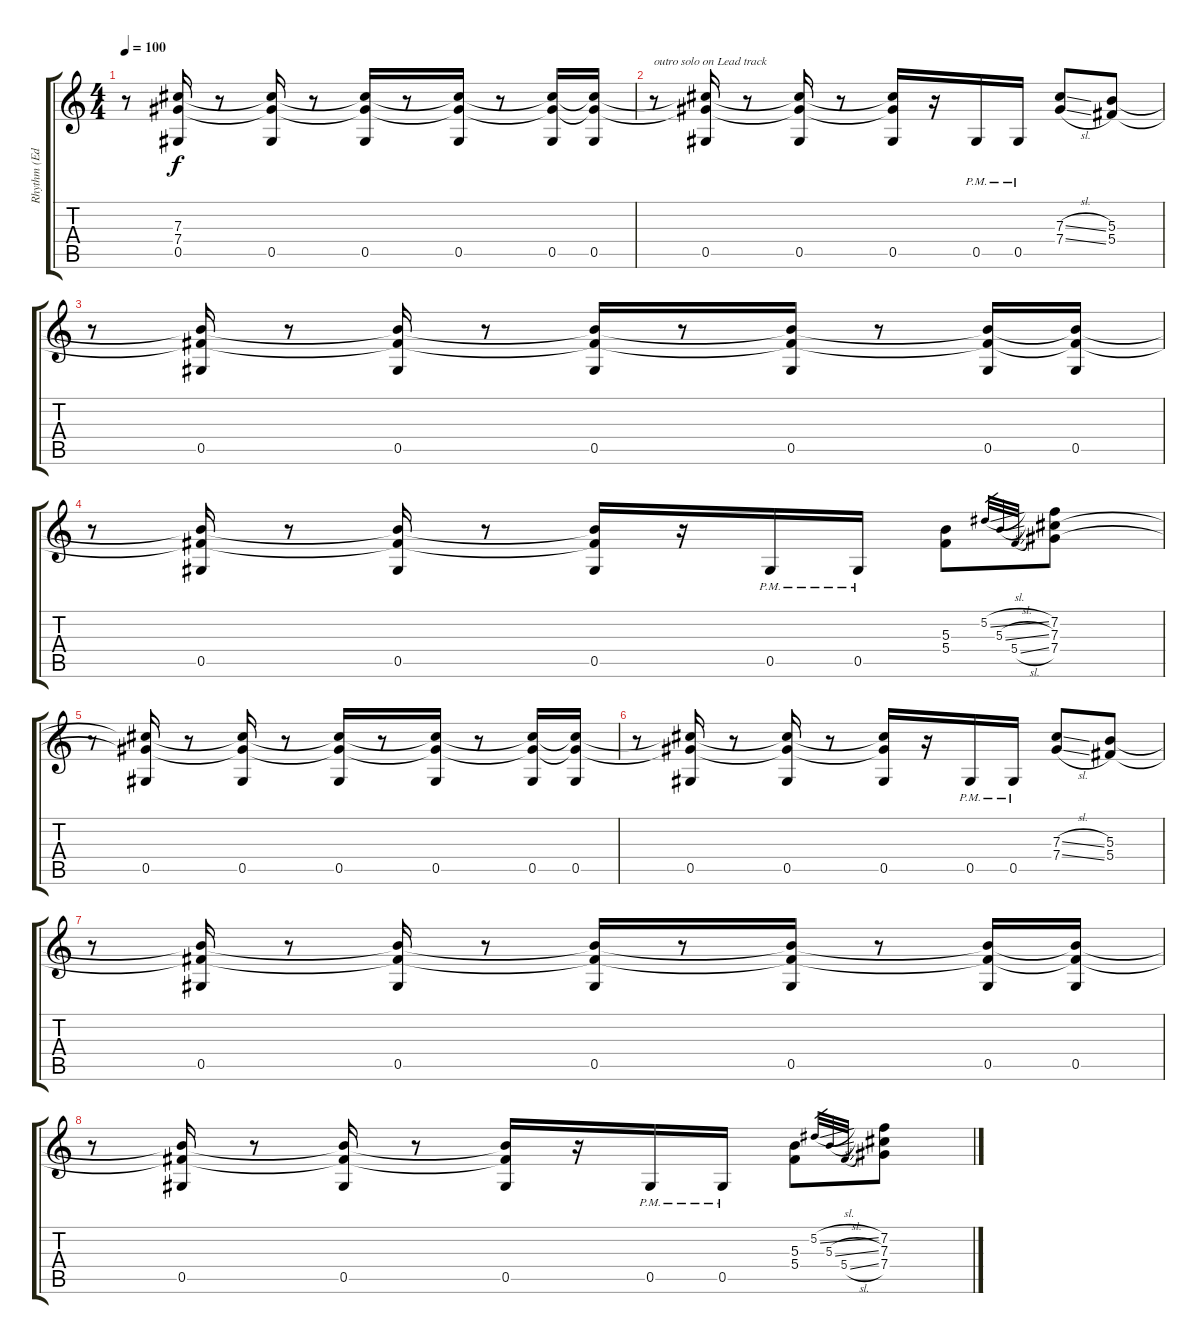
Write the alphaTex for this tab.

\track ("Rhythm (Eddie Van Halen)" "Rhythm (Ed") {instrument distortionguitar}
\staff {score tabs}
\tuning (Eb4 Bb3 Gb3 Db3 Ab2 Eb2) {hide}
\ts (4 4)
\tempo 100
\clef g2
\ks c
r.8{dy f} (7.3{t} 7.4{t} 0.5).16 r.8 (7.3{t} 7.4{t} 0.5).16 r.8 (7.3{t} 7.4{t} 0.5).16 r.8 (7.3{t} 7.4{t} 0.5).16 r.8 (7.3{t} 7.4{t} 0.5).16 (7.3{t} 7.4{t} 0.5).16 |
r.8{txt "outro solo on Lead track"} (7.3{t} 7.4{t} 0.5).16 r.8 (7.3{t} 7.4{t} 0.5).16 r.8 (7.3{t} 7.4{t} 0.5).16 r.16 0.5{pm}.16 0.5{pm}.16 (7.3{sl} 7.4{sl}).8 (5.3 5.4).8 |
r.8 (5.3{t} 5.4{t} 0.5).16 r.8 (5.3{t} 5.4{t} 0.5).16 r.8 (5.3{t} 5.4{t} 0.5).16 r.8 (5.3{t} 5.4{t} 0.5).16 r.8 (5.3{t} 5.4{t} 0.5).16 (5.3{t} 5.4{t} 0.5).16 |
r.8 (5.3{t} 5.4{t} 0.5).16 r.8 (5.3{t} 5.4{t} 0.5).16 r.8 (5.3{t} 5.4{t} 0.5).16 r.16 0.5{pm}.16 0.5{pm}.16 (5.3 5.4).8 5.2{sl}.32{gr} 5.3{sl}.32{gr} 5.4{sl}.32{gr} (7.2 7.3 7.4).8 |
r.8 (7.3{t} 7.4{t} 0.5).16 r.8 (7.3{t} 7.4{t} 0.5).16 r.8 (7.3{t} 7.4{t} 0.5).16 r.8 (7.3{t} 7.4{t} 0.5).16 r.8 (7.3{t} 7.4{t} 0.5).16 (7.3{t} 7.4{t} 0.5).16 |
r.8 (7.3{t} 7.4{t} 0.5).16 r.8 (7.3{t} 7.4{t} 0.5).16 r.8 (7.3{t} 7.4{t} 0.5).16 r.16 0.5{pm}.16 0.5{pm}.16 (7.3{sl} 7.4{sl}).8 (5.3 5.4).8 |
r.8 (5.3{t} 5.4{t} 0.5).16 r.8 (5.3{t} 5.4{t} 0.5).16 r.8 (5.3{t} 5.4{t} 0.5).16 r.8 (5.3{t} 5.4{t} 0.5).16 r.8 (5.3{t} 5.4{t} 0.5).16 (5.3{t} 5.4{t} 0.5).16 |
r.8 (5.3{t} 5.4{t} 0.5).16 r.8 (5.3{t} 5.4{t} 0.5).16 r.8 (5.3{t} 5.4{t} 0.5).16 r.16 0.5{pm}.16 0.5{pm}.16 (5.3 5.4).8 5.2{sl}.32{gr} 5.3{sl}.32{gr} 5.4{sl}.32{gr} (7.2 7.3 7.4).8
